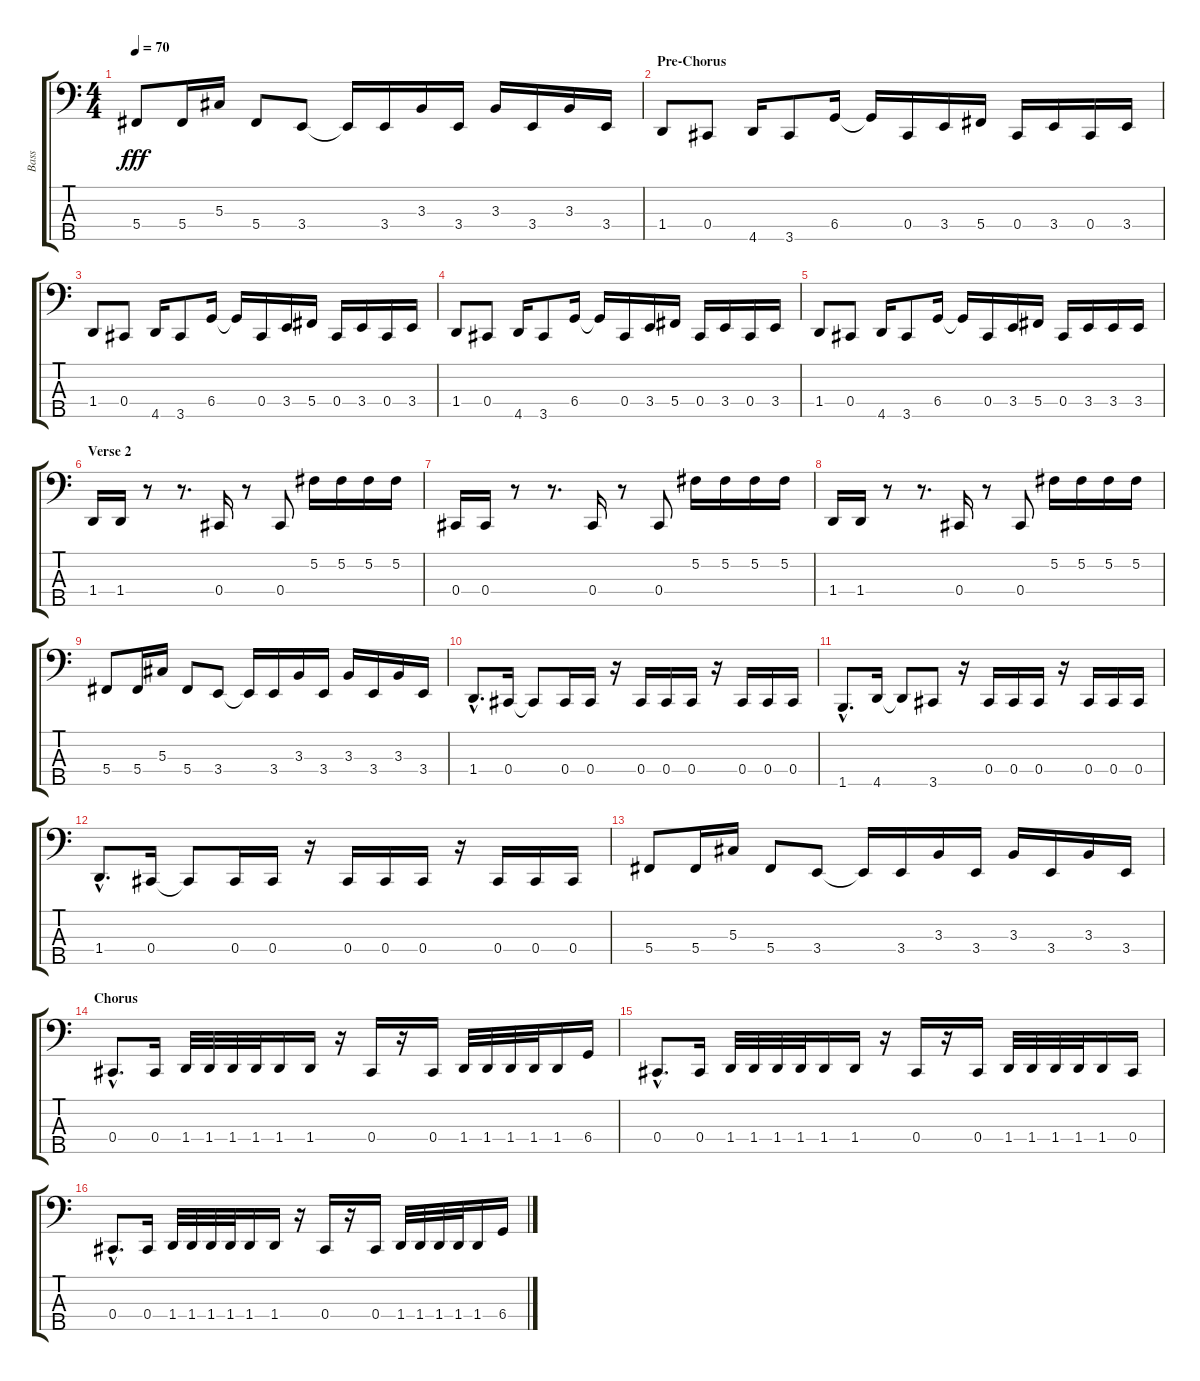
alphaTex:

\track ("Bass" "Bass") {instrument electricbassfinger}
\staff {score tabs}
\tuning (Gb2 Db2 Ab1 Db1 Bb0) {hide}
\ts (4 4)
\tempo 70
\clef f4
\ks c
5.4.8{dy fff} 5.4.16 5.3.16 5.4.8 3.4.8 3.4{t}.16 3.4.16 3.3.16 3.4.16 3.3.16 3.4.16 3.3.16 3.4.16 |
\section ("" "Pre-Chorus")
1.4.8 0.4.8 4.5.16 3.5.8 6.4.16 6.4{t}.16 0.4.16 3.4.16 5.4.16 0.4.16 3.4.16 0.4.16 3.4.16 |
1.4.8 0.4.8 4.5.16 3.5.8 6.4.16 6.4{t}.16 0.4.16 3.4.16 5.4.16 0.4.16 3.4.16 0.4.16 3.4.16 |
1.4.8 0.4.8 4.5.16 3.5.8 6.4.16 6.4{t}.16 0.4.16 3.4.16 5.4.16 0.4.16 3.4.16 0.4.16 3.4.16 |
1.4.8 0.4.8 4.5.16 3.5.8 6.4.16 6.4{t}.16 0.4.16 3.4.16 5.4.16 0.4.16 3.4.16 3.4.16 3.4.16 |
\section ("" "Verse 2")
1.4.16 1.4.16 r.8 r.8{d} 0.4.16 r.8 0.4.8 5.2.16 5.2.16 5.2.16 5.2.16 |
0.4.16 0.4.16 r.8 r.8{d} 0.4.16 r.8 0.4.8 5.2.16 5.2.16 5.2.16 5.2.16 |
1.4.16 1.4.16 r.8 r.8{d} 0.4.16 r.8 0.4.8 5.2.16 5.2.16 5.2.16 5.2.16 |
5.4.8 5.4.16 5.3.16 5.4.8 3.4.8 3.4{t}.16 3.4.16 3.3.16 3.4.16 3.3.16 3.4.16 3.3.16 3.4.16 |
1.4{hac}.8{d} 0.4.16 0.4{t}.8 0.4.16 0.4.16 r.16 0.4.16 0.4.16 0.4.16 r.16 0.4.16 0.4.16 0.4.16 |
1.5{hac}.8{d} 4.5.16 4.5{t}.8 3.5.8 r.16 0.4.16 0.4.16 0.4.16 r.16 0.4.16 0.4.16 0.4.16 |
1.4{hac}.8{d} 0.4.16 0.4{t}.8 0.4.16 0.4.16 r.16 0.4.16 0.4.16 0.4.16 r.16 0.4.16 0.4.16 0.4.16 |
5.4.8 5.4.16 5.3.16 5.4.8 3.4.8 3.4{t}.16 3.4.16 3.3.16 3.4.16 3.3.16 3.4.16 3.3.16 3.4.16 |
\section ("" "Chorus")
0.4{hac}.8{d} 0.4.16 1.4.32 1.4.32 1.4.32 1.4.32 1.4.16 1.4.16 r.16 0.4.16 r.16 0.4.16 1.4.32 1.4.32 1.4.32 1.4.32 1.4.16 6.4.16 |
0.4{hac}.8{d} 0.4.16 1.4.32 1.4.32 1.4.32 1.4.32 1.4.16 1.4.16 r.16 0.4.16 r.16 0.4.16 1.4.32 1.4.32 1.4.32 1.4.32 1.4.16 0.4.16 |
0.4{hac}.8{d} 0.4.16 1.4.32 1.4.32 1.4.32 1.4.32 1.4.16 1.4.16 r.16 0.4.16 r.16 0.4.16 1.4.32 1.4.32 1.4.32 1.4.32 1.4.16 6.4.16
